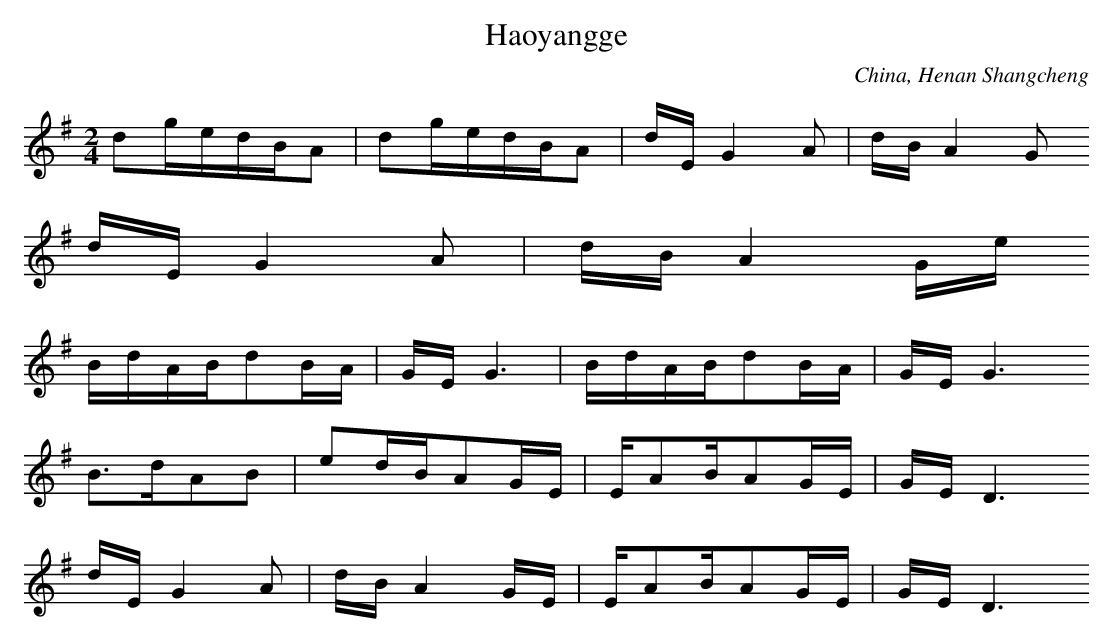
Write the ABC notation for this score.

X:1
T: Haoyangge
O: China, Henan Shangcheng
M: 2/4
L: 1/16
K: G
d2gedBA2 | d2gedBA2 | dEG4A2 | dBA4G2
dEG4A2 | dBA4Ge
BdABd2BA | GEG6 | BdABd2BA | GEG6
B3dA2B2 | e2dBA2GE | EA2BA2GE | GED6
dEG4A2 | dBA4GE | EA2BA2GE | GED6
